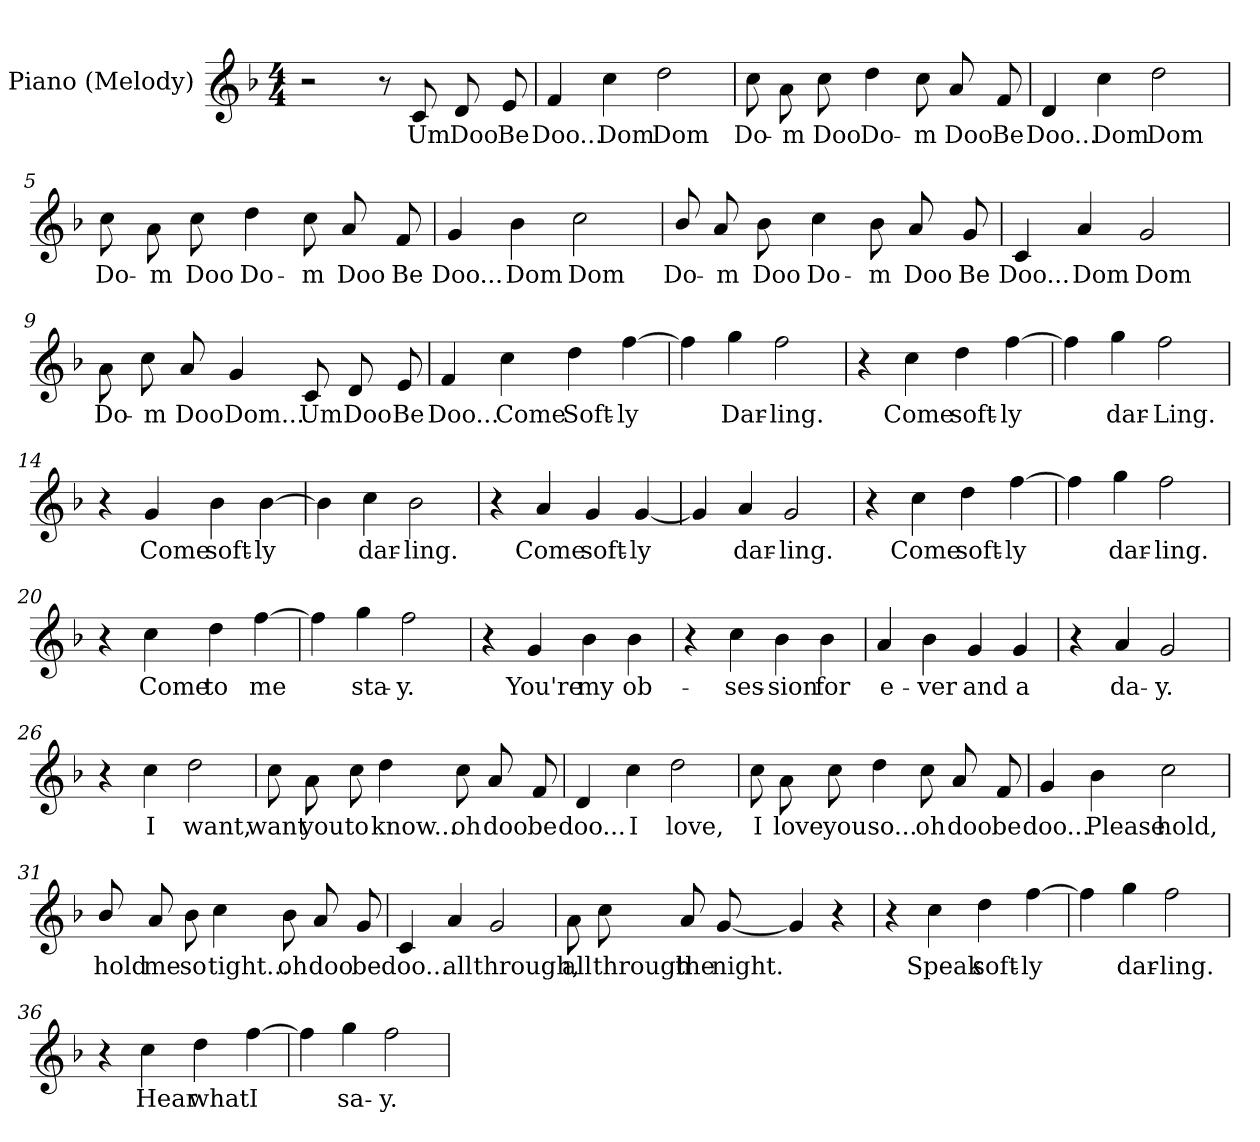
**kern	**text
*part1	*part1
*staff1	*staff1
*I"Piano (Melody)	*
*I'Piano (Melody)	*
*clefG2	*
*k[b-]	*
*M4/4	*
=1	=1
2r	.
8r	.
8c/	Um
8d/L	Doo
8e/	Be
=2	=2
4f/	Doo...
4cc\	Dom
2dd\	Dom
=3	=3
8cc\L	Do-
8a\	m
8cc\	Doo
4dd\	Do-
8cc\	m
8a/L	Doo
8f/	Be
=4	=4
4d/	Doo...
4cc\	Dom
2dd\	Dom
!!LO:LB:g=z
=5	=5
8cc\L	Do-
8a\	m
8cc\	Doo
4dd\	Do-
8cc\	m
8a/L	Doo
8f/	Be
=6	=6
4g/	Doo...
4b-\	Dom
2cc\	Dom
=7	=7
8b-/L	Do-
8a/	m
8b-\	Doo
4cc\	Do-
8b-\	m
8a/L	Doo
8g/	Be
=8	=8
4c/	Doo...
4a/	Dom
2g/	Dom
!!LO:LB:g=z
=9	=9
8a\L	Do-
8cc\	m
8a/	Doo
4g/	Dom...
8c/	Um
8d/L	Doo
8e/	Be
=10	=10
4f/	Doo...
4cc\	Come
4dd\	Soft-
[>4ff\	ly
=11	=11
4ff\]	.
4gg\	Dar-
2ff\	ling.
=12	=12
4r	.
4cc\	Come
4dd\	soft-
[>4ff\	ly
=13	=13
4ff\]	.
4gg\	dar-
2ff\	Ling.
!!LO:LB:g=z
=14	=14
4r	.
4g/	Come
4b-\	soft-
[>4b-\	ly
=15	=15
4b-\]	.
4cc\	dar-
2b-\	ling.
=16	=16
4r	.
4a/	Come
4g/	soft-
[<4g/	ly
=17	=17
4g/]	.
4a/	dar-
2g/	ling.
=18	=18
4r	.
4cc\	Come
4dd\	soft-
[>4ff\	ly
=19	=19
4ff\]	.
4gg\	dar-
2ff\	ling.
!!LO:LB:g=z
=20	=20
4r	.
4cc\	Come
4dd\	to
[>4ff\	me
=21	=21
4ff\]	.
4gg\	sta-
2ff\	y.
=22	=22
4r	.
4g/	You're
4b-\	my
4b-\	ob-
=23	=23
4r	.
4cc\	ses-
4b-\	sion
4b-\	for
=24	=24
4a/	e-
4b-\	ver
4g/	and
4g/	a
=25	=25
4r	.
4a/	da-
2g/	y.
!!LO:LB:g=z
=26	=26
4r	.
4cc\	I
2dd\	want,
=27	=27
8cc\L	want
8a\	you
8cc\	to
4dd\	know...
8cc\	oh
8a/L	doo
8f/	be
=28	=28
4d/	doo...
4cc\	I
2dd\	love,
=29	=29
8cc\L	I
8a\	love
8cc\	you
4dd\	so...
8cc\	oh
8a/L	doo
8f/	be
!!LO:LB:g=z
=30	=30
4g/	doo...
4b-\	Please
2cc\	hold,
=31	=31
8b-/L	hold
8a/	me
8b-\	so
4cc\	tight...
8b-\	oh
8a/L	doo
8g/	be
=32	=32
4c/	doo...
4a/	all
2g/	through,
=33	=33
8a\L	all
8cc\	through
8a/L	the
[<8g/	night.
4g/]	.
4r	.
!!LO:LB:g=z
=34	=34
4r	.
4cc\	Speak
4dd\	soft-
[>4ff\	ly
=35	=35
4ff\]	.
4gg\	dar-
2ff\	ling.
=36	=36
4r	.
4cc\	Hear
4dd\	what
[>4ff\	I
=37	=37
4ff\]	.
4gg\	sa-
2ff\	y.
=	=
*-	*-
